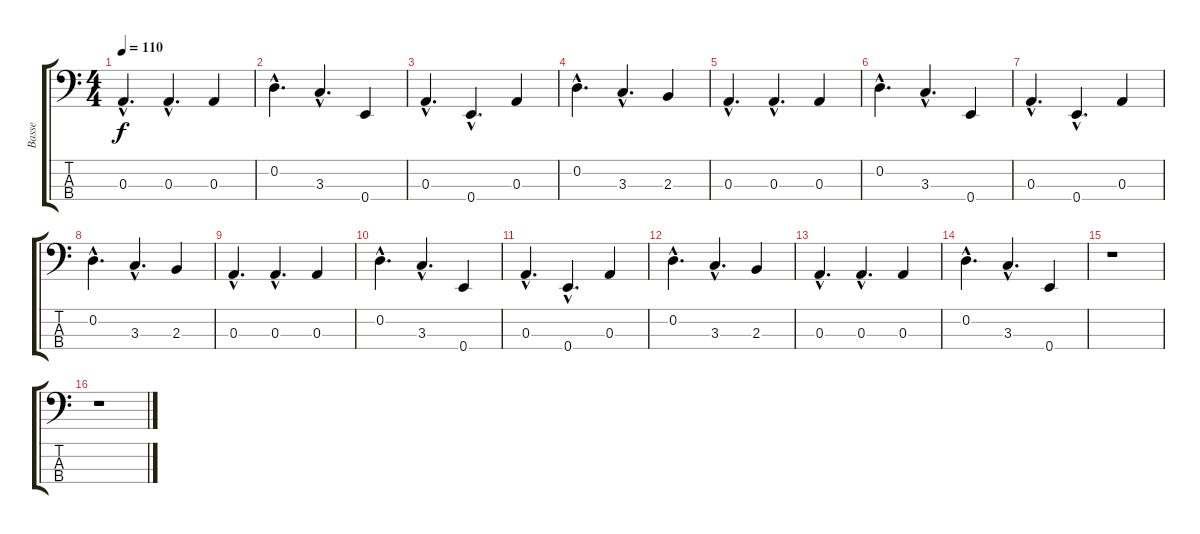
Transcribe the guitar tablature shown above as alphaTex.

\track ("Basse" "Basse") {instrument electricbassfinger}
\staff {score tabs}
\tuning (G2 D2 A1 E1) {hide}
\ts (4 4)
\tempo 110
\clef f4
\ks c
0.3{hac}.4{d dy f} 0.3{hac}.4{d} 0.3.4 |
0.2{hac}.4{d} 3.3{hac}.4{d} 0.4.4 |
0.3{hac}.4{d} 0.4{hac}.4{d} 0.3.4 |
0.2{hac}.4{d} 3.3{hac}.4{d} 2.3.4 |
0.3{hac}.4{d} 0.3{hac}.4{d} 0.3.4 |
0.2{hac}.4{d} 3.3{hac}.4{d} 0.4.4 |
0.3{hac}.4{d} 0.4{hac}.4{d} 0.3.4 |
0.2{hac}.4{d} 3.3{hac}.4{d} 2.3.4 |
0.3{hac}.4{d} 0.3{hac}.4{d} 0.3.4 |
0.2{hac}.4{d} 3.3{hac}.4{d} 0.4.4 |
0.3{hac}.4{d} 0.4{hac}.4{d} 0.3.4 |
0.2{hac}.4{d} 3.3{hac}.4{d} 2.3.4 |
0.3{hac}.4{d} 0.3{hac}.4{d} 0.3.4 |
0.2{hac}.4{d} 3.3{hac}.4{d} 0.4.4 |
r.1 |
r.1
